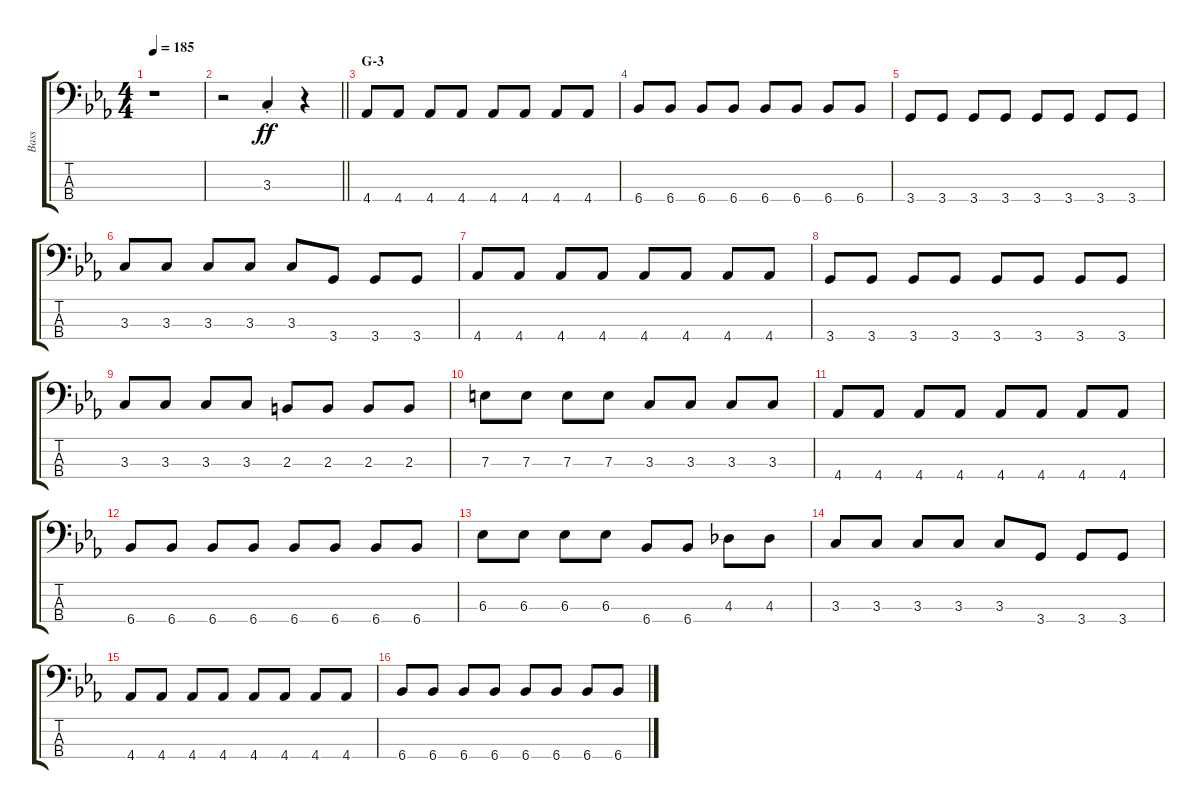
\track ("Bass" "Bass") {instrument electricbasspick}
\staff {score tabs}
\tuning (G2 D2 A1 E1) {hide}
\ts (4 4)
\tempo 185
\clef f4
\ks eb
r.1{dy ff} |
\barLineRight lightlight
r.2 3.3{st}.4 r.4 |
\section ("" "G-3")
4.4.8 4.4.8 4.4.8 4.4.8 4.4.8 4.4.8 4.4.8 4.4.8 |
6.4.8 6.4.8 6.4.8 6.4.8 6.4.8 6.4.8 6.4.8 6.4.8 |
3.4.8 3.4.8 3.4.8 3.4.8 3.4.8 3.4.8 3.4.8 3.4.8 |
3.3.8 3.3.8 3.3.8 3.3.8 3.3.8 3.4.8 3.4.8 3.4.8 |
4.4.8 4.4.8 4.4.8 4.4.8 4.4.8 4.4.8 4.4.8 4.4.8 |
3.4.8 3.4.8 3.4.8 3.4.8 3.4.8 3.4.8 3.4.8 3.4.8 |
3.3.8 3.3.8 3.3.8 3.3.8 2.3.8 2.3.8 2.3.8 2.3.8 |
7.3.8 7.3.8 7.3.8 7.3.8 3.3.8 3.3.8 3.3.8 3.3.8 |
4.4.8 4.4.8 4.4.8 4.4.8 4.4.8 4.4.8 4.4.8 4.4.8 |
6.4.8 6.4.8 6.4.8 6.4.8 6.4.8 6.4.8 6.4.8 6.4.8 |
6.3.8 6.3.8 6.3.8 6.3.8 6.4.8 6.4.8 4.3.8 4.3.8 |
3.3.8 3.3.8 3.3.8 3.3.8 3.3.8 3.4.8 3.4.8 3.4.8 |
4.4.8 4.4.8 4.4.8 4.4.8 4.4.8 4.4.8 4.4.8 4.4.8 |
6.4.8 6.4.8 6.4.8 6.4.8 6.4.8 6.4.8 6.4.8 6.4.8
